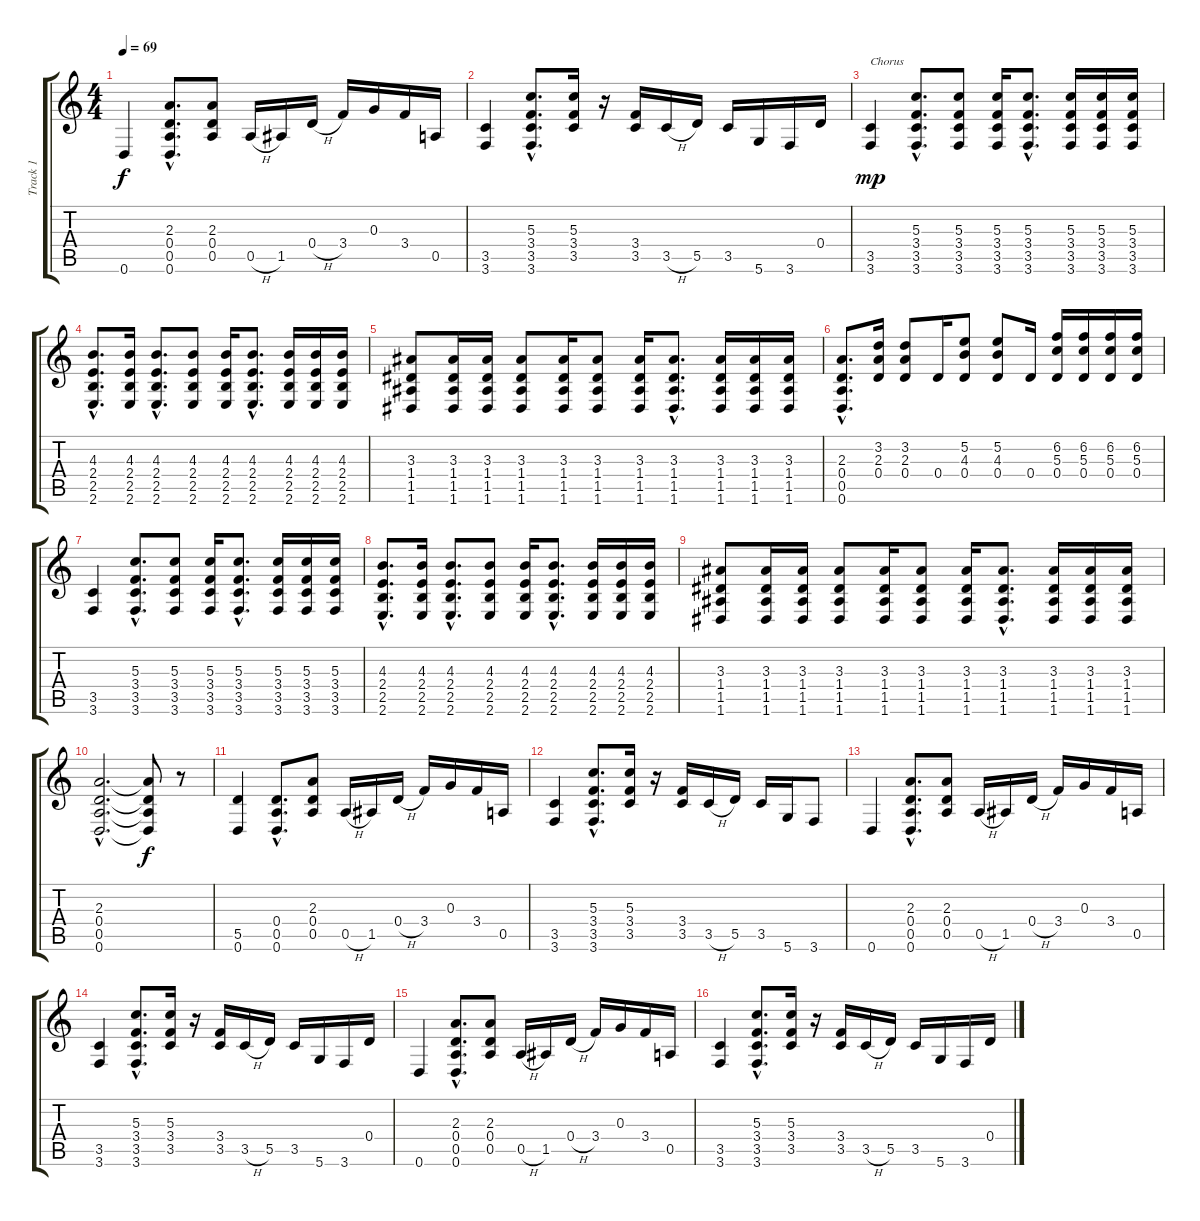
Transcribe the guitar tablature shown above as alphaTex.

\track ("Track 1" "Track 1") {instrument electricguitarclean}
\staff {score tabs}
\tuning (E4 B3 G3 D3 A2 D2) {hide}
\ts (4 4)
\tempo 69
\clef g2
\ks c
0.6.4{dy f} (2.3{hac} 0.4{hac} 0.5{hac} 0.6{hac}).8{d} (2.3 0.4 0.5).8 0.5{h}.16 1.5.16 0.4{h}.16 3.4.16 0.3.16 3.4.16 0.5.16 |
(3.5 3.6).4 (5.3{hac} 3.4{hac} 3.5{hac} 3.6{hac}).8{d} (5.3 3.4 3.5).16 r.16 (3.4 3.5).16 3.5{h}.16 5.5.16 3.5.16 5.6.16 3.6.16 0.4.16 |
(3.5 3.6).4{txt "Chorus" dy mp} (5.3{hac} 3.4{hac} 3.5{hac} 3.6{hac}).8{d} (5.3 3.4 3.5 3.6).8 (5.3 3.4 3.5 3.6).16 (5.3{hac} 3.4{hac} 3.5{hac} 3.6{hac}).8{d} (5.3 3.4 3.5 3.6).16 (5.3 3.4 3.5 3.6).16 (5.3 3.4 3.5 3.6).16 |
(4.3{hac} 2.4{hac} 2.5{hac} 2.6{hac}).8{d} (4.3 2.4 2.5 2.6).16 (4.3{hac} 2.4{hac} 2.5{hac} 2.6{hac}).8{d} (4.3 2.4 2.5 2.6).8 (4.3 2.4 2.5 2.6).16 (4.3{hac} 2.4{hac} 2.5{hac} 2.6{hac}).8{d} (4.3 2.4 2.5 2.6).16 (4.3 2.4 2.5 2.6).16 (4.3 2.4 2.5 2.6).16 |
(3.3 1.4 1.5 1.6).8 (3.3 1.4 1.5 1.6).16 (3.3 1.4 1.5 1.6).16 (3.3 1.4 1.5 1.6).8 (3.3 1.4 1.5 1.6).16 (3.3 1.4 1.5 1.6).8 (3.3 1.4 1.5 1.6).16 (3.3{hac} 1.4{hac} 1.5{hac} 1.6{hac}).8{d} (3.3 1.4 1.5 1.6).16 (3.3 1.4 1.5 1.6).16 (3.3 1.4 1.5 1.6).16 |
(2.3{hac} 0.4{hac} 0.5{hac} 0.6{hac}).8{d} (3.2 2.3 0.4).16 (3.2 2.3 0.4).8 0.4.16 (5.2 4.3 0.4).8 (5.2 4.3 0.4).8 0.4.16 (6.2 5.3 0.4).16 (6.2 5.3 0.4).16 (6.2 5.3 0.4).16 (6.2 5.3 0.4).16 |
(3.5 3.6).4 (5.3{hac} 3.4{hac} 3.5{hac} 3.6{hac}).8{d} (5.3 3.4 3.5 3.6).8 (5.3 3.4 3.5 3.6).16 (5.3{hac} 3.4{hac} 3.5{hac} 3.6{hac}).8{d} (5.3 3.4 3.5 3.6).16 (5.3 3.4 3.5 3.6).16 (5.3 3.4 3.5 3.6).16 |
(4.3{hac} 2.4{hac} 2.5{hac} 2.6{hac}).8{d} (4.3 2.4 2.5 2.6).16 (4.3{hac} 2.4{hac} 2.5{hac} 2.6{hac}).8{d} (4.3 2.4 2.5 2.6).8 (4.3 2.4 2.5 2.6).16 (4.3{hac} 2.4{hac} 2.5{hac} 2.6{hac}).8{d} (4.3 2.4 2.5 2.6).16 (4.3 2.4 2.5 2.6).16 (4.3 2.4 2.5 2.6).16 |
(3.3 1.4 1.5 1.6).8 (3.3 1.4 1.5 1.6).16 (3.3 1.4 1.5 1.6).16 (3.3 1.4 1.5 1.6).8 (3.3 1.4 1.5 1.6).16 (3.3 1.4 1.5 1.6).8 (3.3 1.4 1.5 1.6).16 (3.3{hac} 1.4{hac} 1.5{hac} 1.6{hac}).8{d} (3.3 1.4 1.5 1.6).16 (3.3 1.4 1.5 1.6).16 (3.3 1.4 1.5 1.6).16 |
(2.3{hac} 0.4{hac} 0.5{hac} 0.6{hac}).2{d} (2.3{t} 0.4{t} 0.5{t} 0.6{t}).8{dy f} r.8 |
(5.5 0.6).4 (0.4{hac} 0.5{hac} 0.6{hac}).8{d} (2.3 0.4 0.5).8 0.5{h}.16 1.5.16 0.4{h}.16 3.4.16 0.3.16 3.4.16 0.5.16 |
(3.5 3.6).4 (5.3{hac} 3.4{hac} 3.5{hac} 3.6{hac}).8{d} (5.3 3.4 3.5).16 r.16 (3.4 3.5).16 3.5{h}.16 5.5.16 3.5.16 5.6.16 3.6.8 |
0.6.4 (2.3{hac} 0.4{hac} 0.5{hac} 0.6{hac}).8{d} (2.3 0.4 0.5).8 0.5{h}.16 1.5.16 0.4{h}.16 3.4.16 0.3.16 3.4.16 0.5.16 |
(3.5 3.6).4 (5.3{hac} 3.4{hac} 3.5{hac} 3.6{hac}).8{d} (5.3 3.4 3.5).16 r.16 (3.4 3.5).16 3.5{h}.16 5.5.16 3.5.16 5.6.16 3.6.16 0.4.16 |
0.6.4 (2.3{hac} 0.4{hac} 0.5{hac} 0.6{hac}).8{d} (2.3 0.4 0.5).8 0.5{h}.16 1.5.16 0.4{h}.16 3.4.16 0.3.16 3.4.16 0.5.16 |
(3.5 3.6).4 (5.3{hac} 3.4{hac} 3.5{hac} 3.6{hac}).8{d} (5.3 3.4 3.5).16 r.16 (3.4 3.5).16 3.5{h}.16 5.5.16 3.5.16 5.6.16 3.6.16 0.4.16
